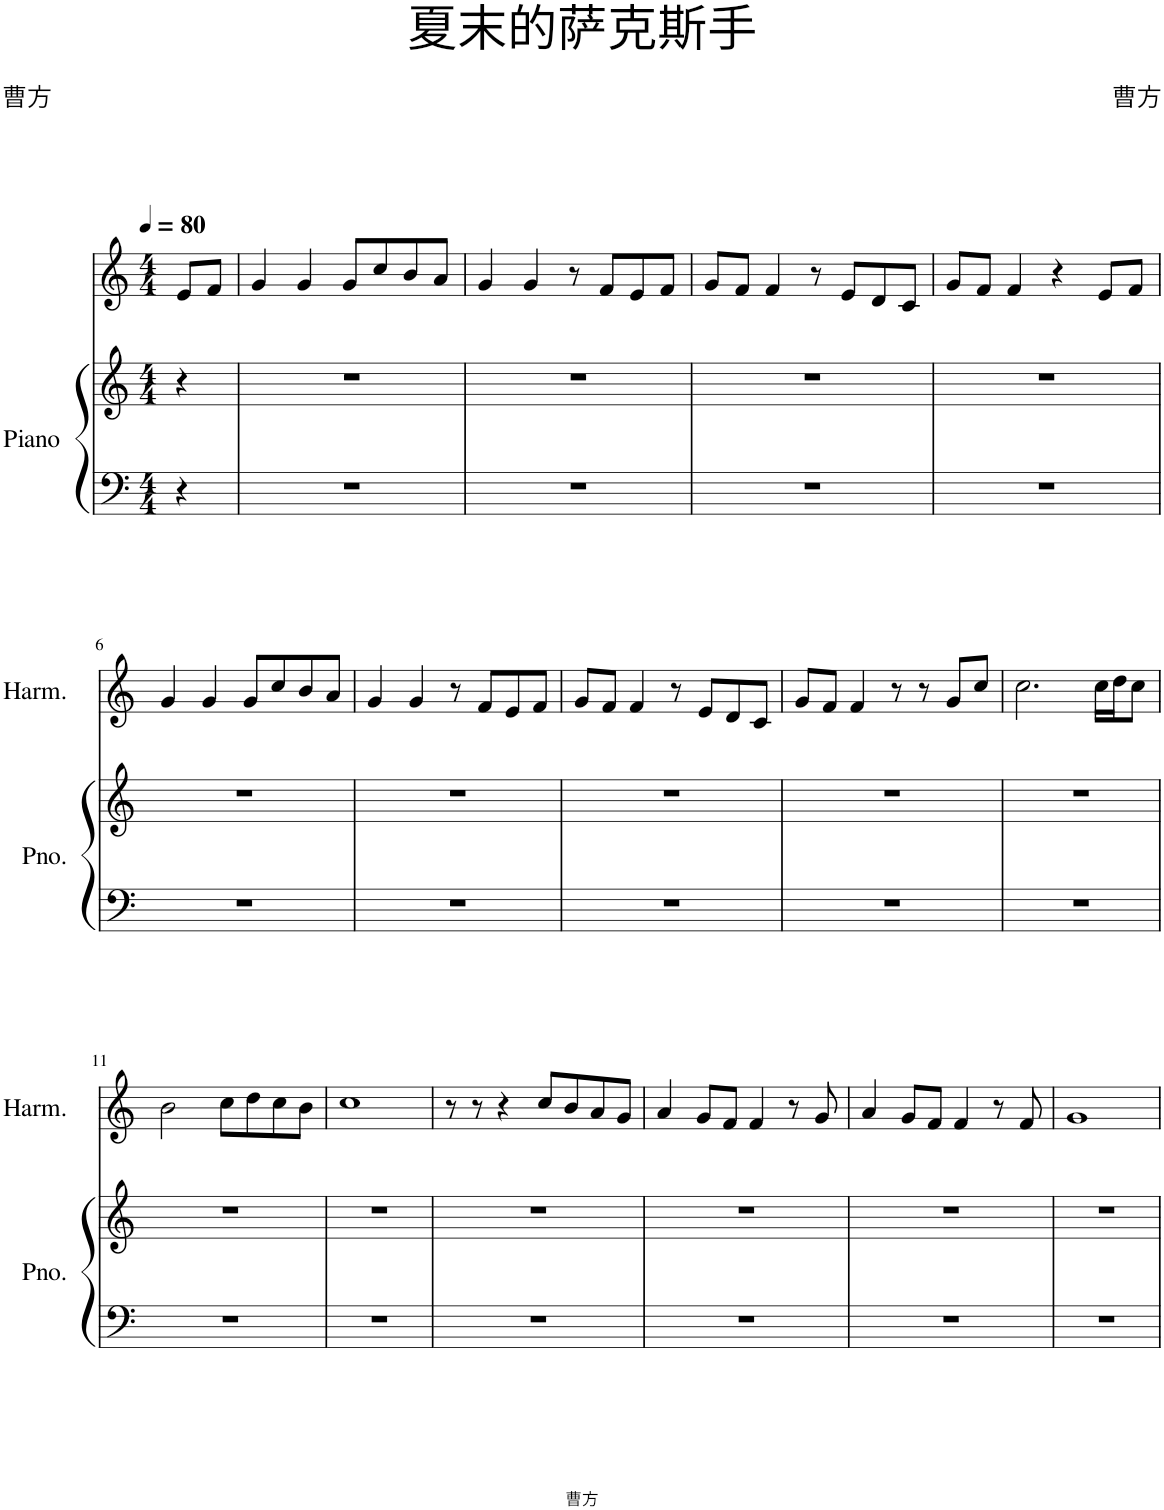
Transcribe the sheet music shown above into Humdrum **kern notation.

**kern	**kern	**kern
*part2	*part2	*part1
*staff3	*staff2	*staff1
*I"Piano	*	*I"14 Hole C Chromatic Harmonica
*I'Pno.	*	*I'Harm.
*clefF4	*clefG2	*clefG2
*k[]	*k[]	*k[]
*M4/4	*M4/4	*M4/4
*MM80	*MM80	*MM80
=1	=1	=1
4r	4r	8e/L
.	.	8f/J
=2	=2	=2
1r	1r	4g/
.	.	4g/
.	.	8g/L
.	.	8cc/
.	.	8b/
.	.	8a/J
=3	=3	=3
1r	1r	4g/
.	.	4g/
.	.	8r
.	.	8f/L
.	.	8e/
.	.	8f/J
=4	=4	=4
1r	1r	8g/L
.	.	8f/J
.	.	4f/
.	.	8r
.	.	8e/L
.	.	8d/
.	.	8c/J
=5	=5	=5
1r	1r	8g/L
.	.	8f/J
.	.	4f/
.	.	4r
.	.	8e/L
.	.	8f/J
!!LO:LB:g=z
=6	=6	=6
1r	1r	4g/
.	.	4g/
.	.	8g/L
.	.	8cc/
.	.	8b/
.	.	8a/J
=7	=7	=7
1r	1r	4g/
.	.	4g/
.	.	8r
.	.	8f/L
.	.	8e/
.	.	8f/J
=8	=8	=8
1r	1r	8g/L
.	.	8f/J
.	.	4f/
.	.	8r
.	.	8e/L
.	.	8d/
.	.	8c/J
=9	=9	=9
1r	1r	8g/L
.	.	8f/J
.	.	4f/
.	.	8r
.	.	8r
.	.	8g/L
.	.	8cc/J
=10	=10	=10
1r	1r	2.cc\
.	.	16cc\LL
.	.	16dd\J
.	.	8cc\J
!!LO:LB:g=z
=11	=11	=11
1r	1r	2b\
.	.	8cc\L
.	.	8dd\
.	.	8cc\
.	.	8b\J
=12	=12	=12
1r	1r	1cc
=13	=13	=13
1r	1r	8r
.	.	8r
.	.	4r
.	.	8cc/L
.	.	8b/
.	.	8a/
.	.	8g/J
=14	=14	=14
1r	1r	4a/
.	.	8g/L
.	.	8f/J
.	.	4f/
.	.	8r
.	.	8g/
=15	=15	=15
1r	1r	4a/
.	.	8g/L
.	.	8f/J
.	.	4f/
.	.	8r
.	.	8f/
=16	=16	=16
1r	1r	1g
=	=	=
*-	*-	*-
